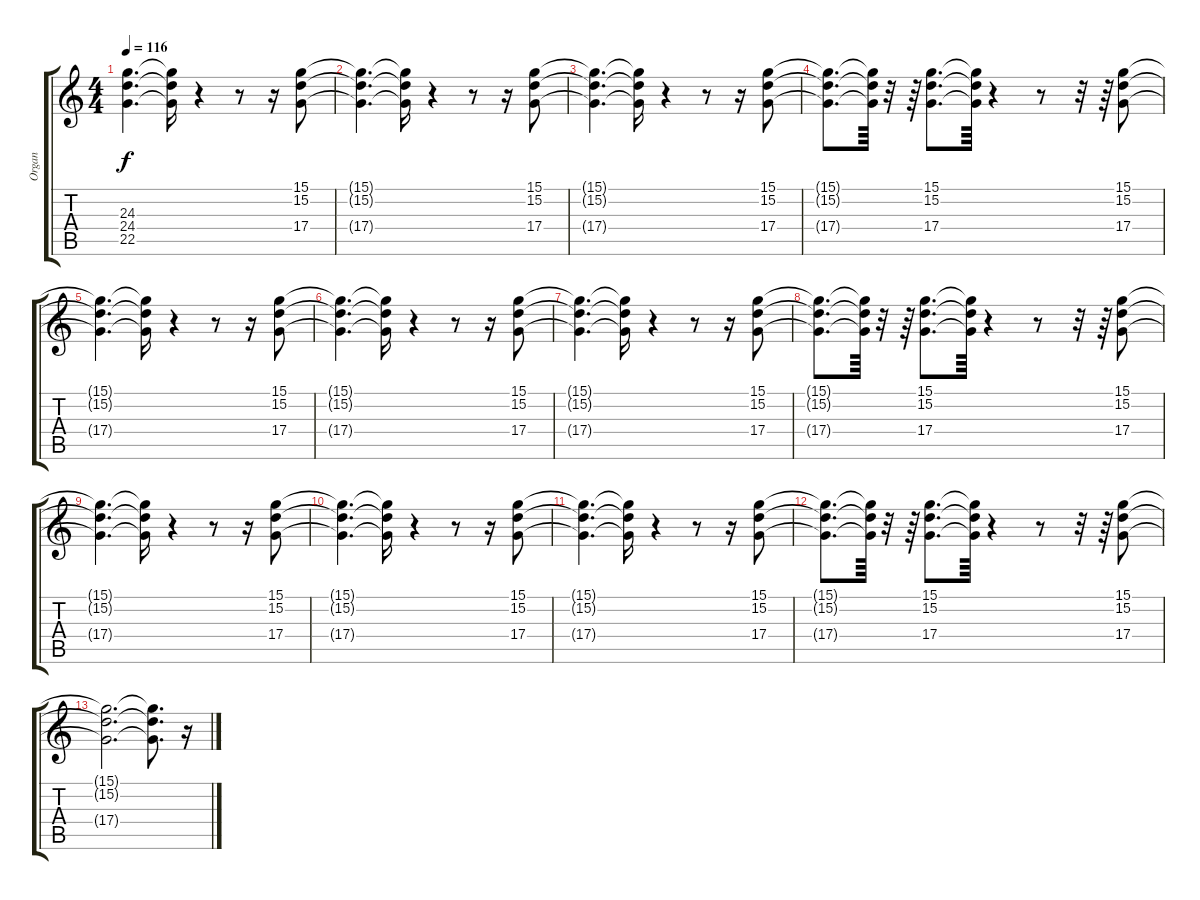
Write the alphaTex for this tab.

\track ("Organ" "Organ") {instrument churchorgan}
\staff {score tabs}
\tuning (E4 B3 G3 D3 A2 E2) {hide}
\ts (4 4)
\tempo 116
\clef g2
\ks c
(24.3{t} 24.4{t} 22.5{t}).4{d dy f} (24.3{t} 24.4{t} 22.5{t}).16 r.4 r.8 r.16 (15.1 15.2 17.4).8 |
(15.1{t} 15.2{t} 17.4{t}).4{d} (15.1{t} 15.2{t} 17.4{t}).16 r.4 r.8 r.16 (15.1 15.2 17.4).8 |
(15.1{t} 15.2{t} 17.4{t}).4{d} (15.1{t} 15.2{t} 17.4{t}).16 r.4 r.8 r.16 (15.1 15.2 17.4).8 |
(15.1{t} 15.2{t} 17.4{t}).8{d} (15.1{t} 15.2{t} 17.4{t}).64 r.32 r.64 (15.1 15.2 17.4).8{d} (15.1{t} 15.2{t} 17.4{t}).64 r.4 r.8 r.32 r.64 (15.1 15.2 17.4).8 |
(15.1{t} 15.2{t} 17.4{t}).4{d} (15.1{t} 15.2{t} 17.4{t}).16 r.4 r.8 r.16 (15.1 15.2 17.4).8 |
(15.1{t} 15.2{t} 17.4{t}).4{d} (15.1{t} 15.2{t} 17.4{t}).16 r.4 r.8 r.16 (15.1 15.2 17.4).8 |
(15.1{t} 15.2{t} 17.4{t}).4{d} (15.1{t} 15.2{t} 17.4{t}).16 r.4 r.8 r.16 (15.1 15.2 17.4).8 |
(15.1{t} 15.2{t} 17.4{t}).8{d} (15.1{t} 15.2{t} 17.4{t}).64 r.32 r.64 (15.1 15.2 17.4).8{d} (15.1{t} 15.2{t} 17.4{t}).64 r.4 r.8 r.32 r.64 (15.1 15.2 17.4).8 |
(15.1{t} 15.2{t} 17.4{t}).4{d} (15.1{t} 15.2{t} 17.4{t}).16 r.4 r.8 r.16 (15.1 15.2 17.4).8 |
(15.1{t} 15.2{t} 17.4{t}).4{d} (15.1{t} 15.2{t} 17.4{t}).16 r.4 r.8 r.16 (15.1 15.2 17.4).8 |
(15.1{t} 15.2{t} 17.4{t}).4{d} (15.1{t} 15.2{t} 17.4{t}).16 r.4 r.8 r.16 (15.1 15.2 17.4).8 |
(15.1{t} 15.2{t} 17.4{t}).8{d} (15.1{t} 15.2{t} 17.4{t}).64 r.32 r.64 (15.1 15.2 17.4).8{d} (15.1{t} 15.2{t} 17.4{t}).64 r.4 r.8 r.32 r.64 (15.1 15.2 17.4).8 |
(15.1{t} 15.2{t} 17.4{t}).2{d} (15.1{t} 15.2{t} 17.4{t}).8{d} r.16
